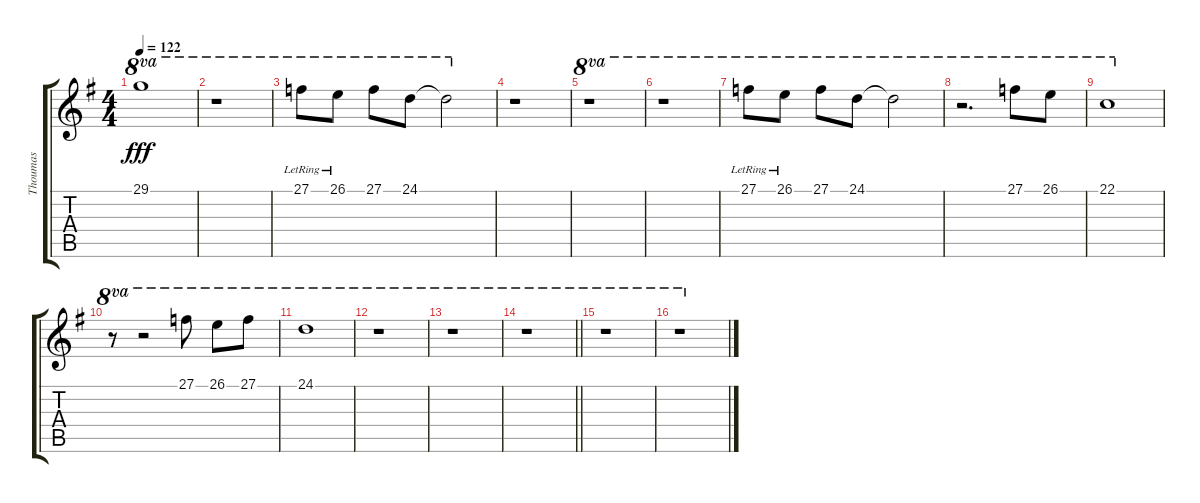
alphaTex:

\track ("Thoumas" "Thoumas") {instrument brightacousticpiano}
\staff {score tabs}
\tuning (D4 A3 F3 C3 G2 C2) {hide}
\ts (4 4)
\tempo 122
\clef g2
\ks g
29.1.1{ot 8va dy fff} |
r.1{ot 8va} |
27.1{lr}.8{ot 8va} 26.1{lr}.8{ot 8va} 27.1.8{ot 8va} 24.1.8{ot 8va} 24.1{t}.2{ot 8va} |
r.1 |
r.1{ot 8va} |
r.1{ot 8va} |
27.1{lr}.8{ot 8va} 26.1{lr}.8{ot 8va} 27.1.8{ot 8va} 24.1.8{ot 8va} 24.1{t}.2{ot 8va} |
r.2{d ot 8va} 27.1.8{ot 8va} 26.1.8{ot 8va} |
22.1.1{ot 8va} |
r.8{ot 8va} r.2{ot 8va} 27.1.8{ot 8va} 26.1.8{ot 8va} 27.1.8{ot 8va} |
24.1.1{ot 8va} |
r.1{ot 8va} |
r.1{ot 8va} |
\barLineRight lightlight
r.1{ot 8va} |
r.1{ot 8va} |
r.1{ot 8va}
